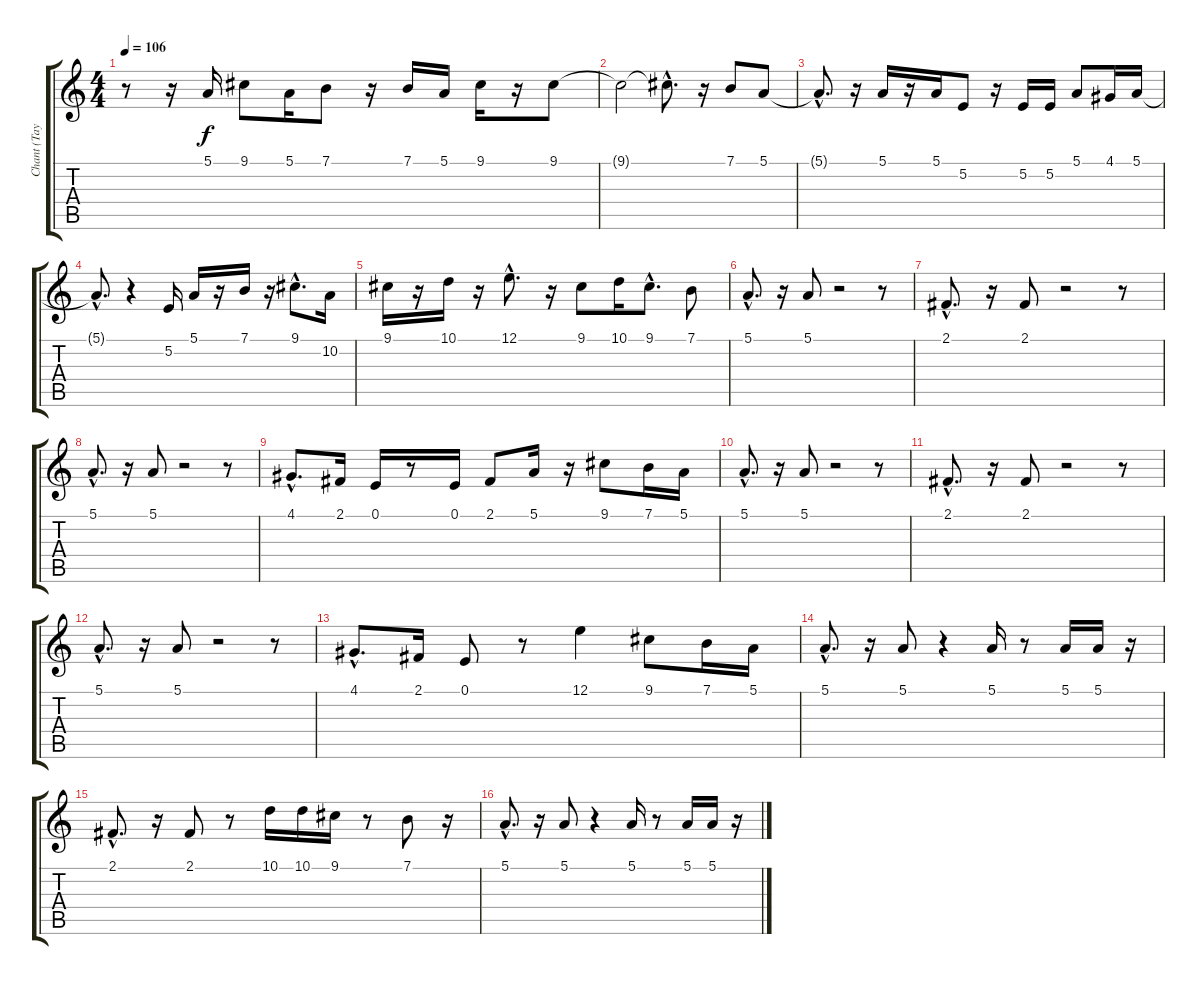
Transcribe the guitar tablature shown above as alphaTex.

\track ("Chant (Taylor)" "Chant (Tay") {instrument lead2sawtooth}
\staff {score tabs}
\tuning (E4 B3 G3 D3 A2 E2) {hide}
\ts (4 4)
\tempo 106
\clef g2
\ks c
r.8{dy f} r.16 5.1.16 9.1.8 5.1.16 7.1.8 r.16 7.1.16 5.1.16 9.1.16 r.16 9.1.8 |
9.1{t}.2 9.1{hac t}.8{d} r.16 7.1.8 5.1.8 |
5.1{hac t}.8{d} r.16 5.1.16 r.16 5.1.16 5.2.8 r.16 5.2.16 5.2.16 5.1.8 4.1.16 5.1.16 |
5.1{hac t}.8{d} r.4 5.2.16 5.1.16 r.16 7.1.16 r.16 9.1{hac}.8{d} 10.2.16 |
9.1.16 r.16 10.1.16 r.16 12.1{hac}.8{d} r.16 9.1.8 10.1.16 9.1{hac}.8{d} 7.1.8 |
5.1{hac}.8{d} r.16 5.1.8 r.2 r.8 |
2.1{hac}.8{d} r.16 2.1.8 r.2 r.8 |
5.1{hac}.8{d} r.16 5.1.8 r.2 r.8 |
4.1{hac}.8{d} 2.1.16 0.1.16 r.8 0.1.16 2.1.8 5.1.16 r.16 9.1.8 7.1.16 5.1.16 |
5.1{hac}.8{d} r.16 5.1.8 r.2 r.8 |
2.1{hac}.8{d} r.16 2.1.8 r.2 r.8 |
5.1{hac}.8{d} r.16 5.1.8 r.2 r.8 |
4.1{hac}.8{d} 2.1.16 0.1.8 r.8 12.1.4 9.1.8 7.1.16 5.1.16 |
5.1{hac}.8{d} r.16 5.1.8 r.4 5.1.16 r.8 5.1.16 5.1.16 r.16 |
2.1{hac}.8{d} r.16 2.1.8 r.8 10.1.16 10.1.16 9.1.16 r.8 7.1.8 r.16 |
5.1{hac}.8{d} r.16 5.1.8 r.4 5.1.16 r.8 5.1.16 5.1.16 r.16
